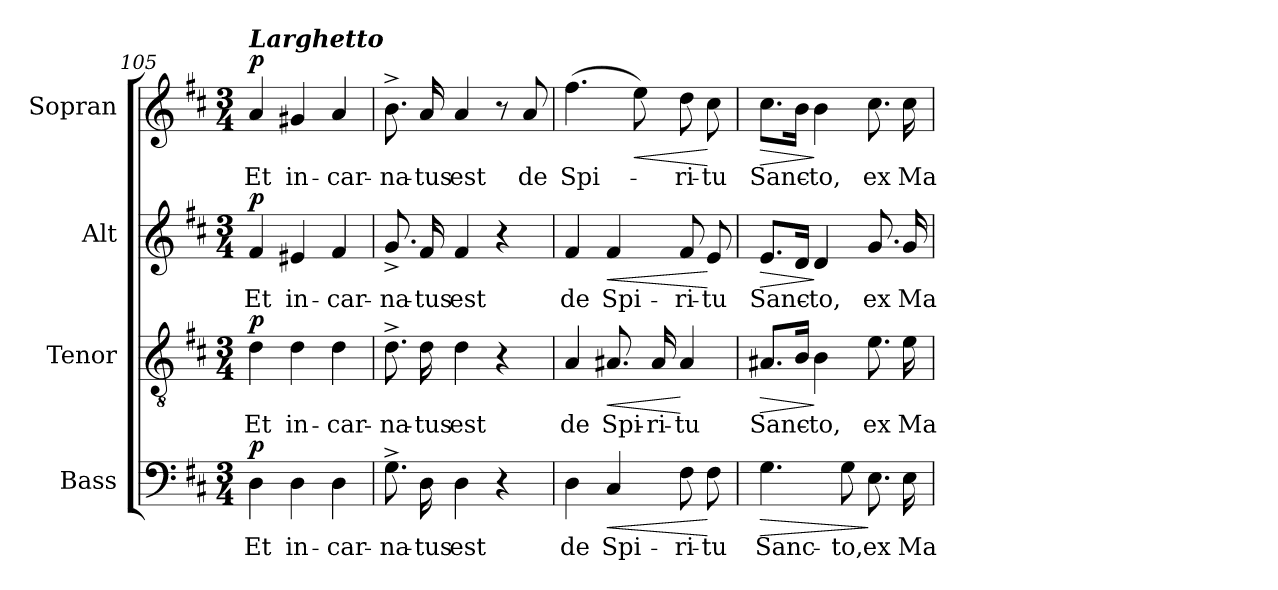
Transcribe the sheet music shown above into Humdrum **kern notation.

**kern	**text	**dynam	**kern	**text	**dynam	**kern	**text	**dynam	**kern	**text	**dynam
*part4	*part4	*part4	*part3	*part3	*part3	*part2	*part2	*part2	*part1	*part1	*part1
*staff4	*staff4	*staff4	*staff3	*staff3	*staff3	*staff2	*staff2	*staff2	*staff1	*staff1	*staff1
*I"Bass	*	*	*I"Tenor	*	*	*I"Alt	*	*	*I"Sopran	*	*
*I'B.	*	*	*I'T.	*	*	*I'A.	*	*	*I'S.	*	*
*clefF4	*	*	*clefGv2	*	*	*clefG2	*	*	*clefG2	*	*
*k[f#c#]	*	*	*k[f#c#]	*	*	*k[f#c#]	*	*	*k[f#c#]	*	*
*D:	*	*	*D:	*	*	*D:	*	*	*D:	*	*
*M3/4	*	*	*M3/4	*	*	*M3/4	*	*	*M3/4	*	*
=105	=105	=105	=105	=105	=105	=105	=105	=105	=105	=105	=105
!	!	!	!	!	!	!	!	!	!LO:TX:a:Bi:t=Larghetto	!	!
!	!LO:LY:b	!LO:DY:a	!	!LO:LY:b	!LO:DY:a	!	!LO:LY:b	!LO:DY:a	!	!LO:LY:b	!LO:DY:a
4D\	Et	p	4d\	Et	p	4f#/	Et	p	4a/	Et	p
!	!LO:LY:b	!	!	!LO:LY:b	!	!	!LO:LY:b	!	!	!LO:LY:b	!
4D\	in-	.	4d\	in-	.	4e#X/	in-	.	4g#X/	in-	.
!	!LO:LY:b	!	!	!LO:LY:b	!	!	!LO:LY:b	!	!	!LO:LY:b	!
4D\	-car-	.	4d\	-car-	.	4f#/	-car-	.	4a/	-car-	.
=106	=106	=106	=106	=106	=106	=106	=106	=106	=106	=106	=106
!	!LO:LY:b	!	!	!LO:LY:b	!	!	!LO:LY:b	!	!	!LO:LY:b	!
8.G^>\	-na-	.	8.d^>\	-na-	.	8.g^>/	-na-	.	8.b^>\	-na-	.
!	!LO:LY:b	!	!	!LO:LY:b	!	!	!LO:LY:b	!	!	!LO:LY:b	!
16D\	-tus	.	16d\	-tus	.	16f#/	-tus	.	16a/	-tus	.
!	!LO:LY:b	!	!	!LO:LY:b	!	!	!LO:LY:b	!	!	!LO:LY:b	!
4D\	est	.	4d\	est	.	4f#/	est	.	4a/	est	.
4r	.	.	4r	.	.	4r	.	.	8r	.	.
!	!	!	!	!	!	!	!	!	!	!LO:LY:b	!
.	.	.	.	.	.	.	.	.	8a/	de	.
=107	=107	=107	=107	=107	=107	=107	=107	=107	=107	=107	=107
!	!LO:LY:b	!	!	!LO:LY:b	!	!	!LO:LY:b	!	!	!LO:LY:b	!
4D\	de	.	4A/	de	.	4f#/	de	.	(>4.ff#\	Spi-	.
!	!LO:LY:b	!LO:HP:b	!	!LO:LY:b	!LO:HP:b	!	!LO:LY:b	!LO:HP:b	!	!	!
4C#/	Spi-	<	8.A#X/	Spi-	<	4f#/	Spi-	<	.	.	.
!	!	!	!	!	!	!	!	!	!	!	!LO:HP:b
.	.	.	.	.	.	.	.	.	8ee\)	.	<
!	!	!	!	!LO:LY:b	!	!	!	!	!	!	!
.	.	.	16A#/	-ri-	.	.	.	.	.	.	.
!	!LO:LY:b	!	!	!LO:LY:b	!	!	!LO:LY:b	!	!	!LO:LY:b	!
8F#\	-ri-	.	4A#/	-tu	[	8f#/	-ri-	.	8dd\	-ri-	.
!	!LO:LY:b	!	!	!	!	!	!LO:LY:b	!	!	!LO:LY:b	!
8F#\	-tu	[	.	.	.	8e/	-tu	[	8cc#\	-tu	[
!!LO:LB:g=z
=108	=108	=108	=108	=108	=108	=108	=108	=108	=108	=108	=108
!	!LO:LY:b	!LO:HP:b	!	!LO:LY:b	!LO:HP:b	!	!LO:LY:b	!LO:HP:b	!	!LO:LY:b	!LO:HP:b
4.G\	Sanc-	>	8.A#X/L	Sanc-	>	8.e/L	Sanc-	>	8.cc#\L	Sanc-	>
.	.	.	16B/Jk	.	.	16d/Jk	.	.	16b\Jk	.	.
!	!	!	!	!LO:LY:b	!	!	!LO:LY:b	!	!	!LO:LY:b	!
.	.	.	4B\	-to,	]	4d/	-to,	]	4b\	-to,	]
!	!LO:LY:b	!	!	!	!	!	!	!	!	!	!
8G\	-to,	.	.	.	.	.	.	.	.	.	.
!	!LO:LY:b	!	!	!LO:LY:b	!	!	!LO:LY:b	!	!	!LO:LY:b	!
8.E\	ex	]	8.e\	ex	.	8.g/	ex	.	8.cc#\	ex	.
!	!LO:LY:b	!	!	!LO:LY:b	!	!	!LO:LY:b	!	!	!LO:LY:b	!
16E\	Ma-	.	16e\	Ma-	.	16g/	Ma-	.	16cc#\	Ma-	.
=	=	=	=	=	=	=	=	=	=	=	=
*-	*-	*-	*-	*-	*-	*-	*-	*-	*-	*-	*-
